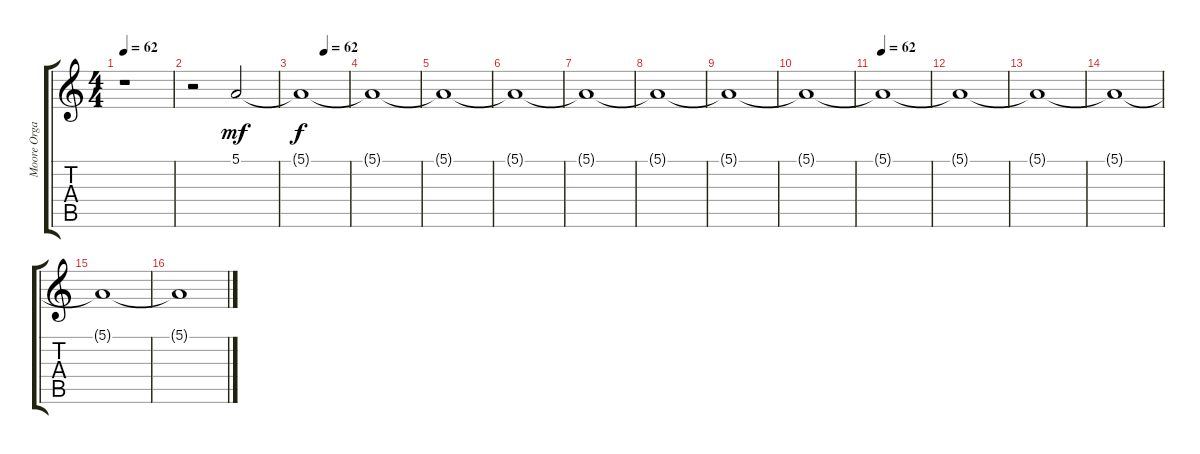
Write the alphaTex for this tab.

\track ("Moore Organ" "Moore Orga") {instrument rockorgan}
\staff {score tabs}
\tuning (E4 B3 G3 D3 A2 E2) {hide}
\ts (4 4)
\tempo 62
\clef g2
\ks c
r.1{dy f} |
r.2 5.1.2{dy mf} |
\tempo (62 0.5)
5.1{t}.1{dy f} |
5.1{t}.1 |
5.1{t}.1 |
5.1{t}.1 |
5.1{t}.1 |
5.1{t}.1 |
5.1{t}.1 |
5.1{t}.1 |
\tempo 62
5.1{t}.1 |
5.1{t}.1 |
5.1{t}.1 |
5.1{t}.1 |
5.1{t}.1 |
5.1{t}.1
